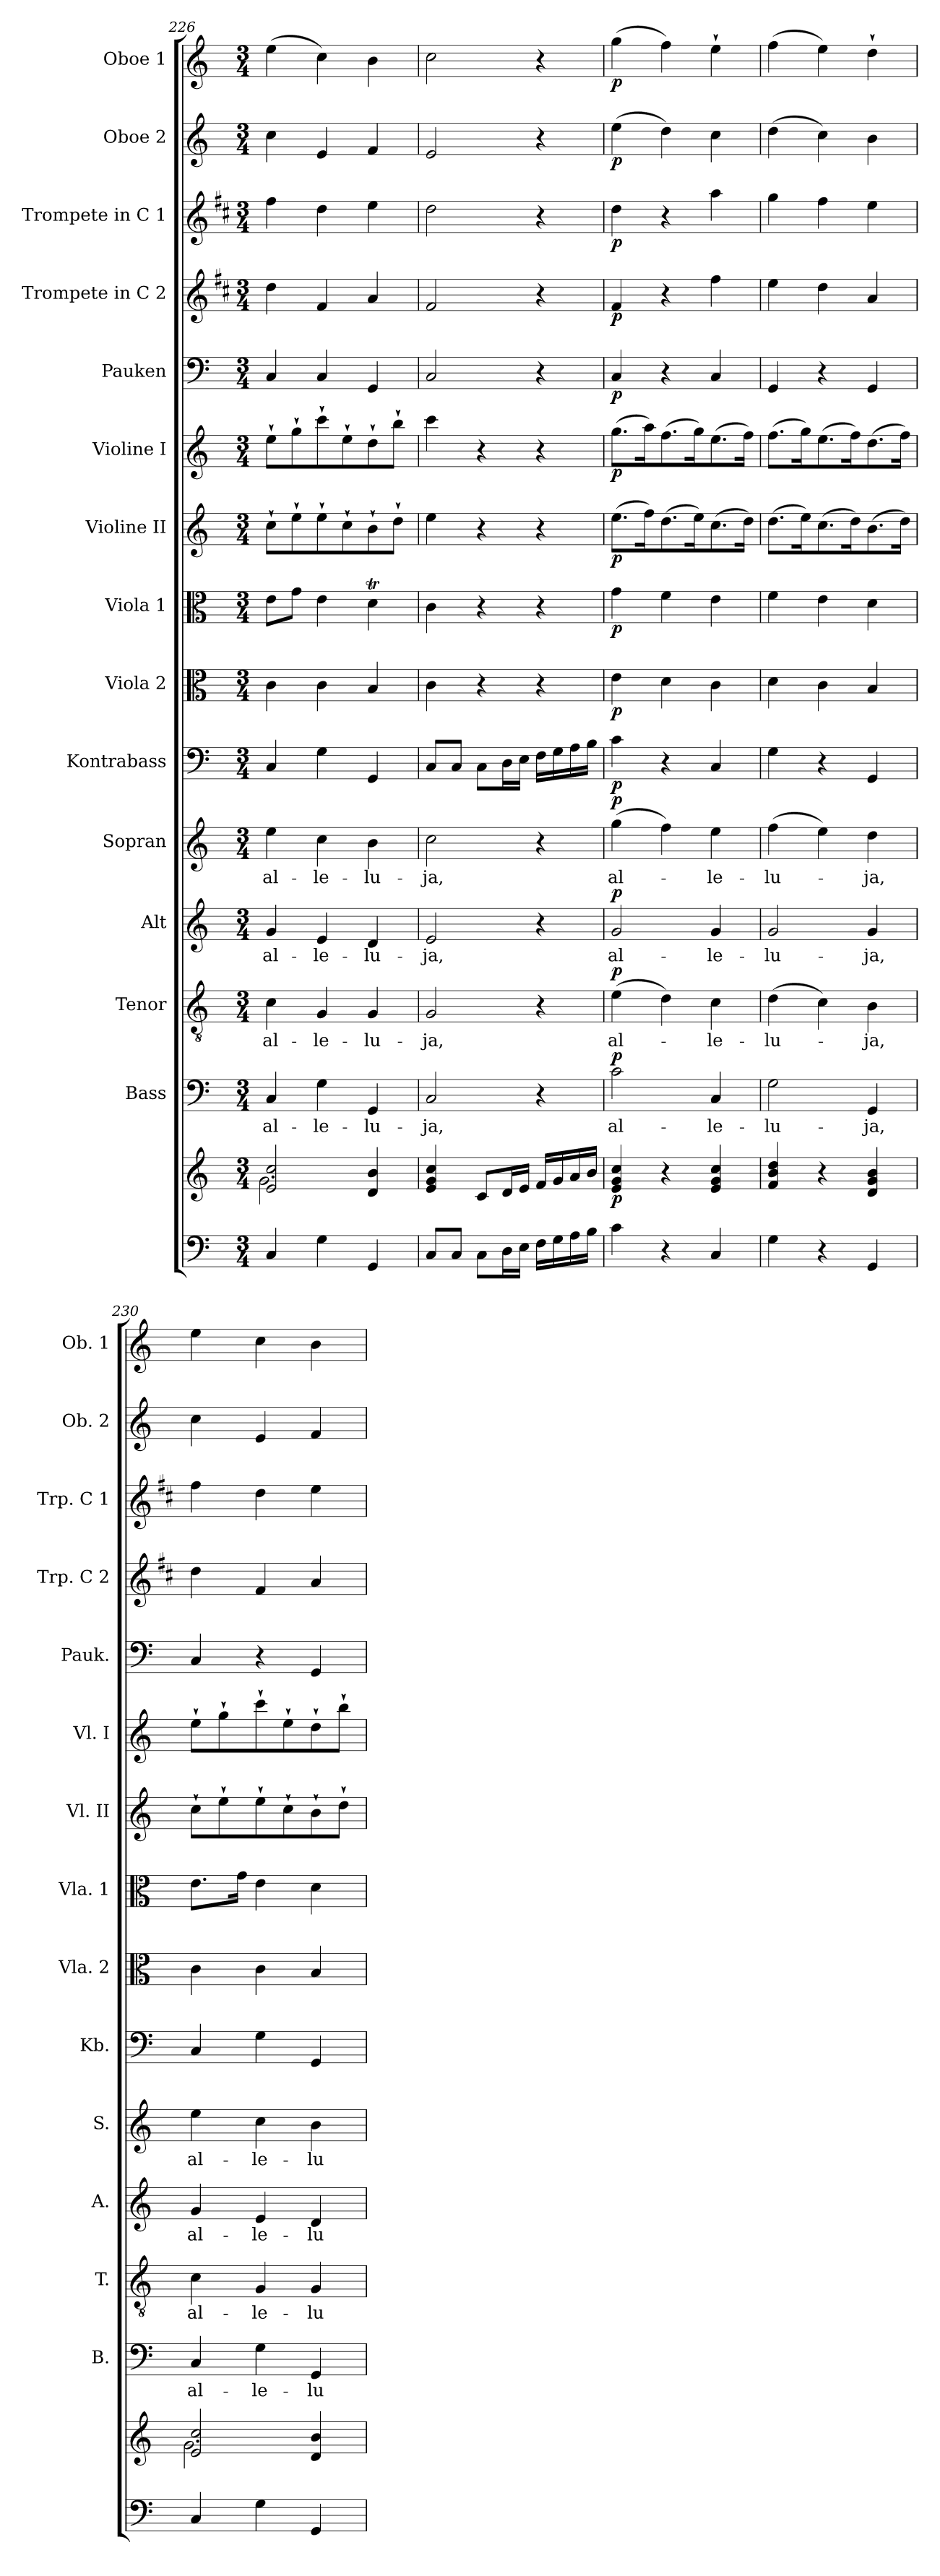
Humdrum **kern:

**kern	**kern	**dynam	**kern	**text	**dynam	**kern	**text	**dynam	**kern	**text	**dynam	**kern	**text	**dynam	**kern	**dynam	**kern	**dynam	**kern	**dynam	**kern	**dynam	**kern	**dynam	**kern	**dynam	**kern	**dynam	**kern	**dynam	**kern	**dynam	**kern	**dynam
*part15	*part15	*part15	*part14	*part14	*part14	*part13	*part13	*part13	*part12	*part12	*part12	*part11	*part11	*part11	*part10	*part10	*part9	*part9	*part8	*part8	*part7	*part7	*part6	*part6	*part5	*part5	*part4	*part4	*part3	*part3	*part2	*part2	*part1	*part1
*staff16	*staff15	*staff15/16	*staff14	*staff14	*staff14	*staff13	*staff13	*staff13	*staff12	*staff12	*staff12	*staff11	*staff11	*staff11	*staff10	*staff10	*staff9	*staff9	*staff8	*staff8	*staff7	*staff7	*staff6	*staff6	*staff5	*staff5	*staff4	*staff4	*staff3	*staff3	*staff2	*staff2	*staff1	*staff1
*	*	*	*I"Bass	*	*	*I"Tenor	*	*	*I"Alt	*	*	*I"Sopran	*	*	*I"Kontrabass	*	*I"Viola 2	*	*I"Viola 1	*	*I"Violine II	*	*I"Violine I	*	*I"Pauken	*	*I"Trompete in C 2	*	*I"Trompete in C 1	*	*I"Oboe 2	*	*I"Oboe 1	*
*	*	*	*I'B.	*	*	*I'T.	*	*	*I'A.	*	*	*I'S.	*	*	*I'Kb.	*	*I'Vla. 2	*	*I'Vla. 1	*	*I'Vl. II	*	*I'Vl. I	*	*I'Pauk.	*	*I'Trp. C 2	*	*I'Trp. C 1	*	*I'Ob. 2	*	*I'Ob. 1	*
*clefF4	*clefG2	*	*clefF4	*	*	*clefGv2	*	*	*clefG2	*	*	*clefG2	*	*	*clefF4	*	*clefC3	*	*clefC3	*	*clefG2	*	*clefG2	*	*clefF4	*	*clefG2	*	*clefG2	*	*clefG2	*	*clefG2	*
*	*	*	*	*	*	*	*	*	*	*	*	*	*	*	*ITrd7c12	*	*	*	*	*	*	*	*	*	*	*	*ITrd1c2	*	*ITrd1c2	*	*	*	*	*
*k[]	*k[]	*	*k[]	*	*	*k[]	*	*	*k[]	*	*	*k[]	*	*	*k[]	*	*k[]	*	*k[]	*	*k[]	*	*k[]	*	*k[]	*	*k[]	*	*k[]	*	*k[]	*	*k[]	*
*C:	*C:	*	*C:	*	*	*C:	*	*	*C:	*	*	*C:	*	*	*C:	*	*C:	*	*C:	*	*C:	*	*C:	*	*C:	*	*C:	*	*C:	*	*C:	*	*C:	*
*M3/4	*M3/4	*	*M3/4	*	*	*M3/4	*	*	*M3/4	*	*	*M3/4	*	*	*M3/4	*	*M3/4	*	*M3/4	*	*M3/4	*	*M3/4	*	*M3/4	*	*M3/4	*	*M3/4	*	*M3/4	*	*M3/4	*
=226	=226	=226	=226	=226	=226	=226	=226	=226	=226	=226	=226	=226	=226	=226	=226	=226	=226	=226	=226	=226	=226	=226	=226	=226	=226	=226	=226	=226	=226	=226	=226	=226	=226	=226
*	*^	*	*	*	*	*	*	*	*	*	*	*	*	*	*	*	*	*	*	*	*	*	*	*	*	*	*	*	*	*	*	*	*	*
!	!	!	!	!	!LO:LY:b	!	!	!LO:LY:b	!	!	!LO:LY:b	!	!	!LO:LY:b	!	!	!	!	!	!	!	!	!	!	!	!	!	!	!	!	!	!	!	!	!
4C/	2e/ 2cc/	2.g\	.	4C/	al-	.	4c\	al-	.	4g/	al-	.	4ee\	al-	.	4CC/	.	4c\	.	8e\L	.	8cc`>\L	.	8ee`>\L	.	4C/	.	4cc\	.	4ee\	.	4cc\	.	(>4ee\	.
.	.	.	.	.	.	.	.	.	.	.	.	.	.	.	.	.	.	.	.	8g\J	.	8ee`>\	.	8gg`>\	.	.	.	.	.	.	.	.	.	.	.
!	!	!	!	!	!LO:LY:b	!	!	!LO:LY:b	!	!	!LO:LY:b	!	!	!LO:LY:b	!	!	!	!	!	!	!	!	!	!	!	!	!	!	!	!	!	!	!	!	!
4G\	.	.	.	4G\	-le-	.	4G/	-le-	.	4e/	-le-	.	4cc\	-le-	.	4GG\	.	4c\	.	4e\	.	8ee`>\	.	8ccc`>\	.	4C/	.	4e/	.	4cc\	.	4e/	.	4cc\)	.
.	.	.	.	.	.	.	.	.	.	.	.	.	.	.	.	.	.	.	.	.	.	8cc`>\	.	8ee`>\	.	.	.	.	.	.	.	.	.	.	.
!	!	!	!	!	!LO:LY:b	!	!	!LO:LY:b	!	!	!LO:LY:b	!	!	!LO:LY:b	!	!	!	!	!	!	!	!	!	!	!	!	!	!	!	!	!	!	!	!	!
4GG/	4d/ 4b/	.	.	4GG/	-lu-	.	4G/	-lu-	.	4d/	-lu-	.	4b\	-lu-	.	4GGG/	.	4B/	.	4dT\	.	8b`>\	.	8dd`>\	.	4GG/	.	4g/	.	4dd\	.	4f/	.	4b\	.
.	.	.	.	.	.	.	.	.	.	.	.	.	.	.	.	.	.	.	.	.	.	8dd`>\J	.	8bb`>\J	.	.	.	.	.	.	.	.	.	.	.
*	*v	*v	*	*	*	*	*	*	*	*	*	*	*	*	*	*	*	*	*	*	*	*	*	*	*	*	*	*	*	*	*	*	*	*	*
=227	=227	=227	=227	=227	=227	=227	=227	=227	=227	=227	=227	=227	=227	=227	=227	=227	=227	=227	=227	=227	=227	=227	=227	=227	=227	=227	=227	=227	=227	=227	=227	=227	=227	=227
!	!	!	!	!LO:LY:b	!	!	!LO:LY:b	!	!	!LO:LY:b	!	!	!LO:LY:b	!	!	!	!	!	!	!	!	!	!	!	!	!	!	!	!	!	!	!	!	!
8C/L	4e/ 4g/ 4cc/	.	2C/	-ja,	.	2G/	-ja,	.	2e/	-ja,	.	2cc\	-ja,	.	8CC/L	.	4c\	.	4c\	.	4ee\	.	4ccc\	.	2C/	.	2e/	.	2cc\	.	2e/	.	2cc\	.
8C/J	.	.	.	.	.	.	.	.	.	.	.	.	.	.	8CC/J	.	.	.	.	.	.	.	.	.	.	.	.	.	.	.	.	.	.	.
8C\L	8c/L	.	.	.	.	.	.	.	.	.	.	.	.	.	8CC\L	.	4r	.	4r	.	4r	.	4r	.	.	.	.	.	.	.	.	.	.	.
16D\L	16d/L	.	.	.	.	.	.	.	.	.	.	.	.	.	16DD\L	.	.	.	.	.	.	.	.	.	.	.	.	.	.	.	.	.	.	.
16E\JJ	16e/JJ	.	.	.	.	.	.	.	.	.	.	.	.	.	16EE\JJ	.	.	.	.	.	.	.	.	.	.	.	.	.	.	.	.	.	.	.
16F\LL	16f/LL	.	4r	.	.	4r	.	.	4r	.	.	4r	.	.	16FF\LL	.	4r	.	4r	.	4r	.	4r	.	4r	.	4r	.	4r	.	4r	.	4r	.
16G\	16g/	.	.	.	.	.	.	.	.	.	.	.	.	.	16GG\	.	.	.	.	.	.	.	.	.	.	.	.	.	.	.	.	.	.	.
16A\	16a/	.	.	.	.	.	.	.	.	.	.	.	.	.	16AA\	.	.	.	.	.	.	.	.	.	.	.	.	.	.	.	.	.	.	.
16B\JJ	16b/JJ	.	.	.	.	.	.	.	.	.	.	.	.	.	16BB\JJ	.	.	.	.	.	.	.	.	.	.	.	.	.	.	.	.	.	.	.
=228	=228	=228	=228	=228	=228	=228	=228	=228	=228	=228	=228	=228	=228	=228	=228	=228	=228	=228	=228	=228	=228	=228	=228	=228	=228	=228	=228	=228	=228	=228	=228	=228	=228	=228
!	!	!LO:DY:b	!	!LO:LY:b	!LO:DY:a	!	!LO:LY:b	!LO:DY:a	!	!LO:LY:b	!LO:DY:a	!	!LO:LY:b	!LO:DY:a	!	!LO:DY:b	!	!LO:DY:b	!	!LO:DY:b	!	!LO:DY:b	!	!LO:DY:b	!	!LO:DY:b	!	!LO:DY:b	!	!LO:DY:b	!	!LO:DY:b	!	!LO:DY:b
4c\	4e/ 4g/ 4cc/	p	2c\	al-	p	(>4e\	al-	p	2g/	al-	p	(>4gg\	al-	p	4C\	p	4e\	p	4g\	p	(>8.ee\L	p	(>8.gg\L	p	4C/	p	4e/	p	4cc\	p	(>4ee\	p	(>4gg\	p
.	.	.	.	.	.	.	.	.	.	.	.	.	.	.	.	.	.	.	.	.	16ff\k)	.	16aa\k)	.	.	.	.	.	.	.	.	.	.	.
4r	4r	.	.	.	.	4d\)	.	.	.	.	.	4ff\)	.	.	4r	.	4d\	.	4f\	.	(>8.dd\	.	(>8.ff\	.	4r	.	4r	.	4r	.	4dd\)	.	4ff\)	.
.	.	.	.	.	.	.	.	.	.	.	.	.	.	.	.	.	.	.	.	.	16ee\k)	.	16gg\k)	.	.	.	.	.	.	.	.	.	.	.
!	!	!	!	!LO:LY:b	!	!	!LO:LY:b	!	!	!LO:LY:b	!	!	!LO:LY:b	!	!	!	!	!	!	!	!	!	!	!	!	!	!	!	!	!	!	!	!	!
4C/	4e/ 4g/ 4cc/	.	4C/	-le-	.	4c\	-le-	.	4g/	-le-	.	4ee\	-le-	.	4CC/	.	4c\	.	4e\	.	(>8.cc\	.	(>8.ee\	.	4C/	.	4ee\	.	4gg\	.	4cc\	.	4ee`>\	.
.	.	.	.	.	.	.	.	.	.	.	.	.	.	.	.	.	.	.	.	.	16dd\Jk)	.	16ff\Jk)	.	.	.	.	.	.	.	.	.	.	.
!!LO:PB:g=z
=229	=229	=229	=229	=229	=229	=229	=229	=229	=229	=229	=229	=229	=229	=229	=229	=229	=229	=229	=229	=229	=229	=229	=229	=229	=229	=229	=229	=229	=229	=229	=229	=229	=229	=229
!	!	!	!	!LO:LY:b	!	!	!LO:LY:b	!	!	!LO:LY:b	!	!	!LO:LY:b	!	!	!	!	!	!	!	!	!	!	!	!	!	!	!	!	!	!	!	!	!
4G\	4f/ 4b/ 4dd/	.	2G\	-lu-	.	(>4d\	-lu-	.	2g/	-lu-	.	(>4ff\	-lu-	.	4GG\	.	4d\	.	4f\	.	(>8.dd\L	.	(>8.ff\L	.	4GG/	.	4dd\	.	4ff\	.	(>4dd\	.	(>4ff\	.
.	.	.	.	.	.	.	.	.	.	.	.	.	.	.	.	.	.	.	.	.	16ee\k)	.	16gg\k)	.	.	.	.	.	.	.	.	.	.	.
4r	4r	.	.	.	.	4c\)	.	.	.	.	.	4ee\)	.	.	4r	.	4c\	.	4e\	.	(>8.cc\	.	(>8.ee\	.	4r	.	4cc\	.	4ee\	.	4cc\)	.	4ee\)	.
.	.	.	.	.	.	.	.	.	.	.	.	.	.	.	.	.	.	.	.	.	16dd\k)	.	16ff\k)	.	.	.	.	.	.	.	.	.	.	.
!	!	!	!	!LO:LY:b	!	!	!LO:LY:b	!	!	!LO:LY:b	!	!	!LO:LY:b	!	!	!	!	!	!	!	!	!	!	!	!	!	!	!	!	!	!	!	!	!
4GG/	4d/ 4g/ 4b/	.	4GG/	-ja,	.	4B\	-ja,	.	4g/	-ja,	.	4dd\	-ja,	.	4GGG/	.	4B/	.	4d\	.	(>8.b\	.	(>8.dd\	.	4GG/	.	4g/	.	4dd\	.	4b\	.	4dd`>\	.
.	.	.	.	.	.	.	.	.	.	.	.	.	.	.	.	.	.	.	.	.	16dd\Jk)	.	16ff\Jk)	.	.	.	.	.	.	.	.	.	.	.
=230	=230	=230	=230	=230	=230	=230	=230	=230	=230	=230	=230	=230	=230	=230	=230	=230	=230	=230	=230	=230	=230	=230	=230	=230	=230	=230	=230	=230	=230	=230	=230	=230	=230	=230
*	*^	*	*	*	*	*	*	*	*	*	*	*	*	*	*	*	*	*	*	*	*	*	*	*	*	*	*	*	*	*	*	*	*	*
!	!	!	!	!	!LO:LY:b	!	!	!LO:LY:b	!	!	!LO:LY:b	!	!	!LO:LY:b	!	!	!	!	!	!	!	!	!	!	!	!	!	!	!	!	!	!	!	!	!
4C/	2e/ 2cc/	2.g\	.	4C/	al-	.	4c\	al-	.	4g/	al-	.	4ee\	al-	.	4CC/	.	4c\	.	8.e\L	.	8cc`>\L	.	8ee`>\L	.	4C/	.	4cc\	.	4ee\	.	4cc\	.	4ee\	.
.	.	.	.	.	.	.	.	.	.	.	.	.	.	.	.	.	.	.	.	.	.	8ee`>\	.	8gg`>\	.	.	.	.	.	.	.	.	.	.	.
.	.	.	.	.	.	.	.	.	.	.	.	.	.	.	.	.	.	.	.	16g\Jk	.	.	.	.	.	.	.	.	.	.	.	.	.	.	.
!	!	!	!	!	!LO:LY:b	!	!	!LO:LY:b	!	!	!LO:LY:b	!	!	!LO:LY:b	!	!	!	!	!	!	!	!	!	!	!	!	!	!	!	!	!	!	!	!	!
4G\	.	.	.	4G\	-le-	.	4G/	-le-	.	4e/	-le-	.	4cc\	-le-	.	4GG\	.	4c\	.	4e\	.	8ee`>\	.	8ccc`>\	.	4r	.	4e/	.	4cc\	.	4e/	.	4cc\	.
.	.	.	.	.	.	.	.	.	.	.	.	.	.	.	.	.	.	.	.	.	.	8cc`>\	.	8ee`>\	.	.	.	.	.	.	.	.	.	.	.
!	!	!	!	!	!LO:LY:b	!	!	!LO:LY:b	!	!	!LO:LY:b	!	!	!LO:LY:b	!	!	!	!	!	!	!	!	!	!	!	!	!	!	!	!	!	!	!	!	!
4GG/	4d/ 4b/	.	.	4GG/	-lu-	.	4G/	-lu-	.	4d/	-lu-	.	4b\	-lu-	.	4GGG/	.	4B/	.	4d\	.	8b`>\	.	8dd`>\	.	4GG/	.	4g/	.	4dd\	.	4f/	.	4b\	.
.	.	.	.	.	.	.	.	.	.	.	.	.	.	.	.	.	.	.	.	.	.	8dd`>\J	.	8bb`>\J	.	.	.	.	.	.	.	.	.	.	.
*	*v	*v	*	*	*	*	*	*	*	*	*	*	*	*	*	*	*	*	*	*	*	*	*	*	*	*	*	*	*	*	*	*	*	*	*
=	=	=	=	=	=	=	=	=	=	=	=	=	=	=	=	=	=	=	=	=	=	=	=	=	=	=	=	=	=	=	=	=	=	=
*-	*-	*-	*-	*-	*-	*-	*-	*-	*-	*-	*-	*-	*-	*-	*-	*-	*-	*-	*-	*-	*-	*-	*-	*-	*-	*-	*-	*-	*-	*-	*-	*-	*-	*-
